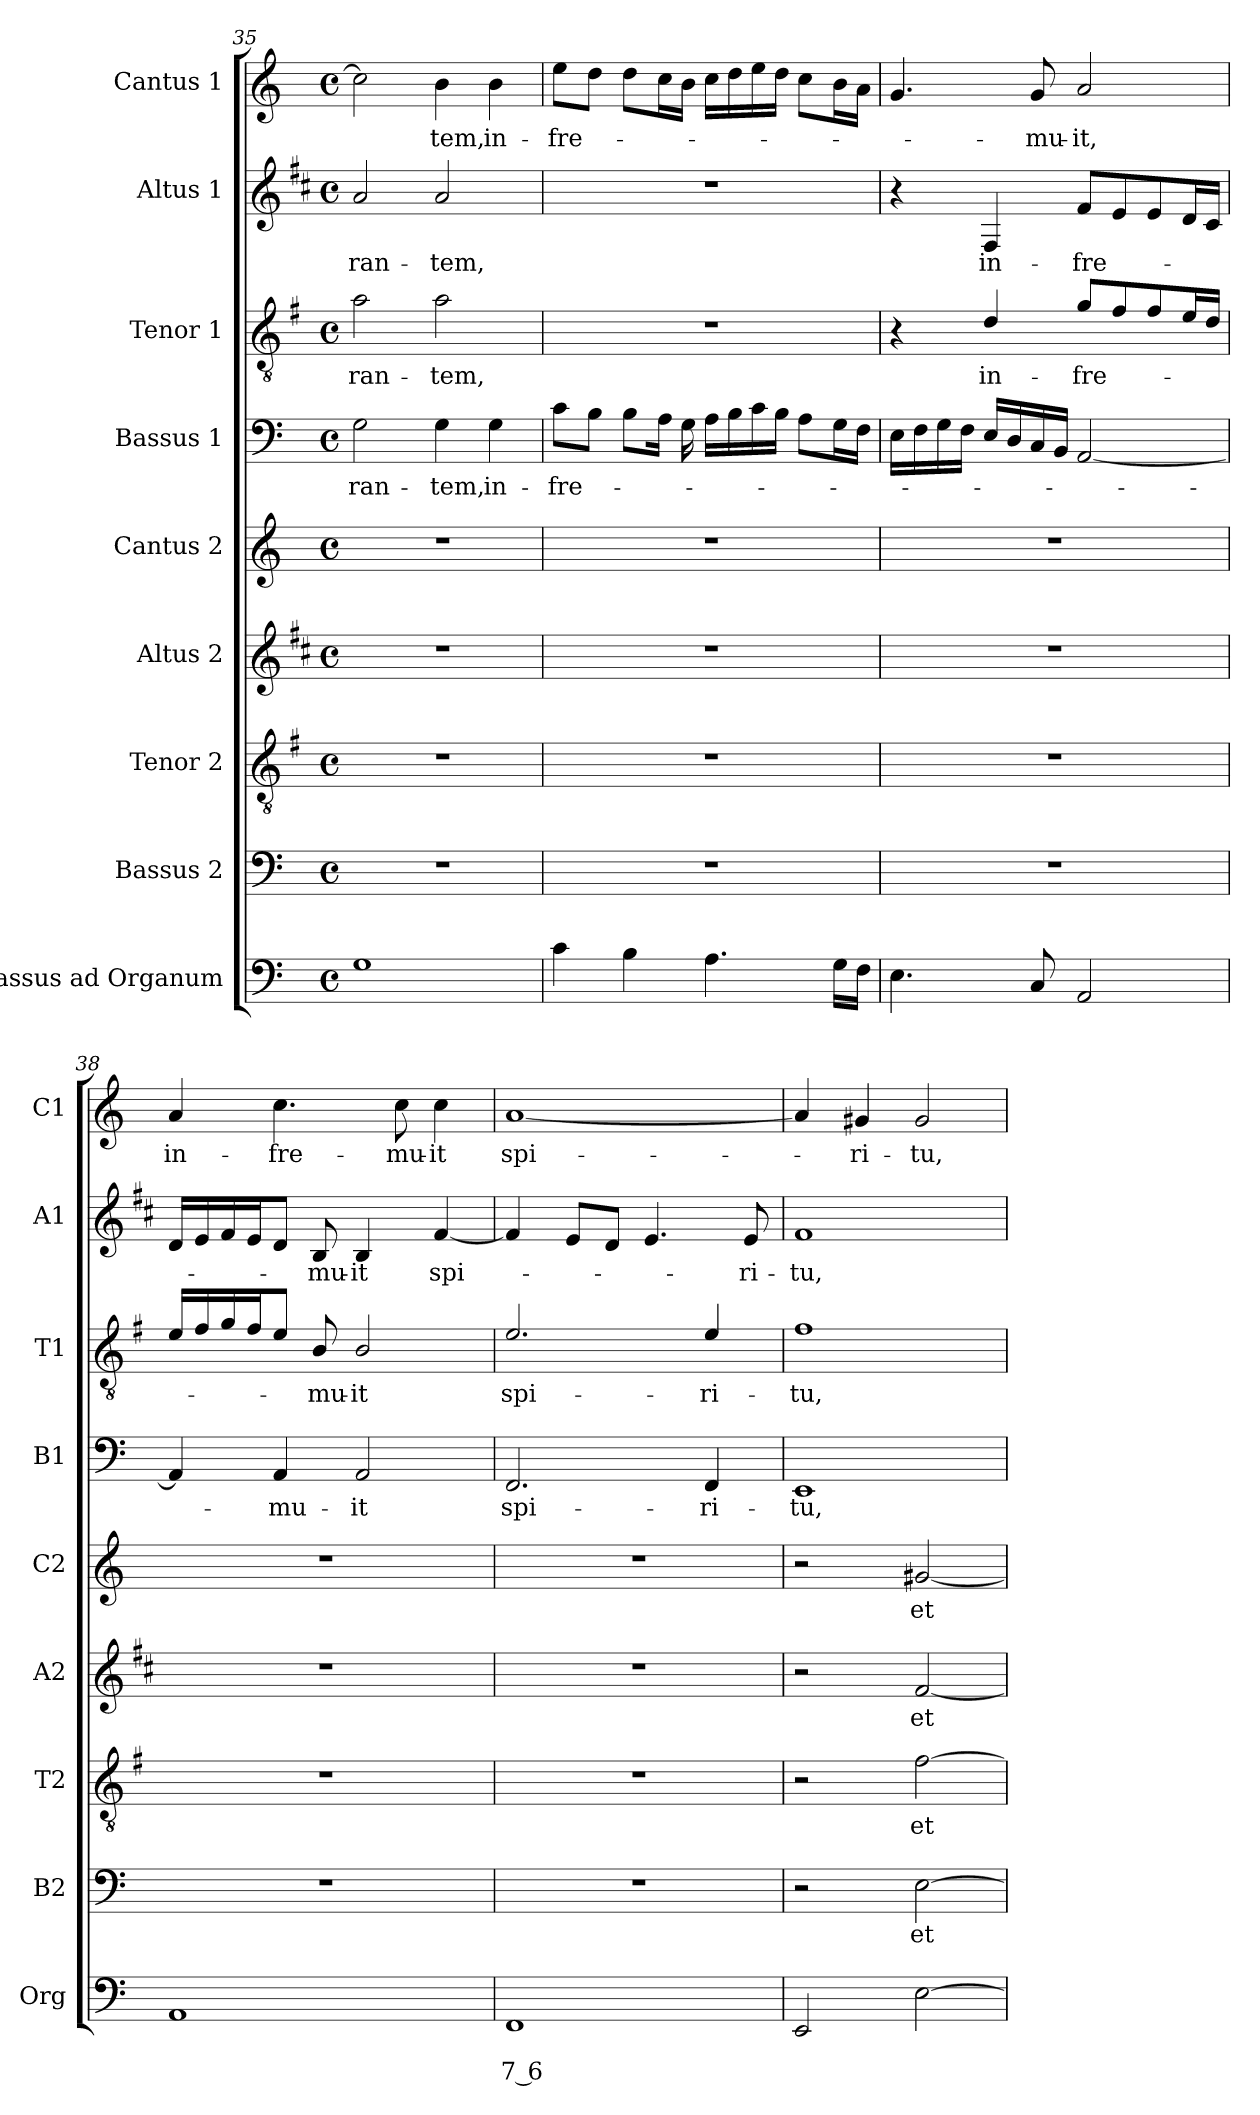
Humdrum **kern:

**kern	**text	**text	**kern	**text	**kern	**text	**kern	**text	**kern	**text	**kern	**text	**kern	**text	**kern	**text	**kern	**text
*part9	*part9	*part9	*part8	*part8	*part7	*part7	*part6	*part6	*part5	*part5	*part4	*part4	*part3	*part3	*part2	*part2	*part1	*part1
*staff9	*staff9	*staff9	*staff8	*staff8	*staff7	*staff7	*staff6	*staff6	*staff5	*staff5	*staff4	*staff4	*staff3	*staff3	*staff2	*staff2	*staff1	*staff1
*I"Bassus ad Organum	*	*	*I"Bassus 2	*	*I"Tenor 2	*	*I"Altus 2	*	*I"Cantus 2	*	*I"Bassus 1	*	*I"Tenor 1	*	*I"Altus 1	*	*I"Cantus 1	*
*I'Org	*	*	*I'B2	*	*I'T2	*	*I'A2	*	*I'C2	*	*I'B1	*	*I'T1	*	*I'A1	*	*I'C1	*
*clefF4	*	*	*clefF4	*	*clefGv2	*	*clefG2	*	*clefG2	*	*clefF4	*	*clefGv2	*	*clefG2	*	*clefG2	*
*	*	*	*	*	*ITrd4c7	*	*ITrd1c2	*	*	*	*	*	*ITrd4c7	*	*ITrd1c2	*	*	*
*k[]	*	*	*k[]	*	*k[]	*	*k[]	*	*k[]	*	*k[]	*	*k[]	*	*k[]	*	*k[]	*
*C:	*	*	*C:	*	*C:	*	*C:	*	*C:	*	*C:	*	*C:	*	*C:	*	*C:	*
*M4/4	*	*	*M4/4	*	*M4/4	*	*M4/4	*	*M4/4	*	*M4/4	*	*M4/4	*	*M4/4	*	*M4/4	*
*met(c)	*	*	*met(c)	*	*met(c)	*	*met(c)	*	*met(c)	*	*met(c)	*	*met(c)	*	*met(c)	*	*met(c)	*
=35	=35	=35	=35	=35	=35	=35	=35	=35	=35	=35	=35	=35	=35	=35	=35	=35	=35	=35
!	!	!	!	!	!	!	!	!	!	!	!	!LO:LY:b	!	!LO:LY:b	!	!LO:LY:b	!	!
1G	.	.	1r	.	1r	.	1r	.	1r	.	2G\	-ran-	2d\	-ran-	2g/	-ran-	2cc\]	.
!	!	!	!	!	!	!	!	!	!	!	!	!LO:LY:b	!	!LO:LY:b	!	!LO:LY:b	!	!LO:LY:b
.	.	.	.	.	.	.	.	.	.	.	4G\	-tem,	2d\	-tem,	2g/	-tem,	4b\	-tem,
!	!	!	!	!	!	!	!	!	!	!	!	!LO:LY:b	!	!	!	!	!	!LO:LY:b
.	.	.	.	.	.	.	.	.	.	.	4G\	in-	.	.	.	.	4b\	in-
!!LO:PB:g=z
=36	=36	=36	=36	=36	=36	=36	=36	=36	=36	=36	=36	=36	=36	=36	=36	=36	=36	=36
!	!	!	!	!	!	!	!	!	!	!	!	!LO:LY:b	!	!	!	!	!	!LO:LY:b
4c\	.	.	1r	.	1r	.	1r	.	1r	.	8c\L	-fre-	1r	.	1r	.	8ee\L	-fre-
.	.	.	.	.	.	.	.	.	.	.	8B\J	.	.	.	.	.	8dd\J	.
4B\	.	.	.	.	.	.	.	.	.	.	8B\L	.	.	.	.	.	8dd\L	.
.	.	.	.	.	.	.	.	.	.	.	16A\Jk	.	.	.	.	.	16cc\L	.
.	.	.	.	.	.	.	.	.	.	.	16G\	.	.	.	.	.	16b\JJ	.
4.A\	.	.	.	.	.	.	.	.	.	.	16A\LL	.	.	.	.	.	16cc\LL	.
.	.	.	.	.	.	.	.	.	.	.	16B\	.	.	.	.	.	16dd\	.
.	.	.	.	.	.	.	.	.	.	.	16c\	.	.	.	.	.	16ee\	.
.	.	.	.	.	.	.	.	.	.	.	16B\JJ	.	.	.	.	.	16dd\JJ	.
.	.	.	.	.	.	.	.	.	.	.	8A\L	.	.	.	.	.	8cc\L	.
16G\LL	.	.	.	.	.	.	.	.	.	.	16G\L	.	.	.	.	.	16b\L	.
16F\JJ	.	.	.	.	.	.	.	.	.	.	16F\JJ	.	.	.	.	.	16a\JJ	.
=37	=37	=37	=37	=37	=37	=37	=37	=37	=37	=37	=37	=37	=37	=37	=37	=37	=37	=37
4.E\	.	.	1r	.	1r	.	1r	.	1r	.	16E\LL	.	4r	.	4r	.	4.g/	.
.	.	.	.	.	.	.	.	.	.	.	16F\	.	.	.	.	.	.	.
.	.	.	.	.	.	.	.	.	.	.	16G\	.	.	.	.	.	.	.
.	.	.	.	.	.	.	.	.	.	.	16F\JJ	.	.	.	.	.	.	.
!	!	!	!	!	!	!	!	!	!	!	!	!	!	!LO:LY:b	!	!LO:LY:b	!	!
.	.	.	.	.	.	.	.	.	.	.	16E/LL	.	4G/	in-	4E/	in-	.	.
.	.	.	.	.	.	.	.	.	.	.	16D/	.	.	.	.	.	.	.
!	!	!	!	!	!	!	!	!	!	!	!	!	!	!	!	!	!	!LO:LY:b
8C/	.	.	.	.	.	.	.	.	.	.	16C/	.	.	.	.	.	8g/	-mu-
.	.	.	.	.	.	.	.	.	.	.	16BB/JJ	.	.	.	.	.	.	.
!	!	!	!	!	!	!	!	!	!	!	!	!	!	!LO:LY:b	!	!LO:LY:b	!	!LO:LY:b
2AA/	.	.	.	.	.	.	.	.	.	.	[2AA/	.	8c/L	-fre-	8e/L	-fre-	2a/	-it,
.	.	.	.	.	.	.	.	.	.	.	.	.	8B/	.	8d/	.	.	.
.	.	.	.	.	.	.	.	.	.	.	.	.	8B/	.	8d/	.	.	.
.	.	.	.	.	.	.	.	.	.	.	.	.	16A/L	.	16c/L	.	.	.
.	.	.	.	.	.	.	.	.	.	.	.	.	16G/JJ	.	16B/JJ	.	.	.
=38	=38	=38	=38	=38	=38	=38	=38	=38	=38	=38	=38	=38	=38	=38	=38	=38	=38	=38
!	!	!	!	!	!	!	!	!	!	!	!	!	!	!	!	!	!	!LO:LY:b
1AA	.	.	1r	.	1r	.	1r	.	1r	.	4AA/]	.	16A/LL	.	16c/LL	.	4a/	in-
.	.	.	.	.	.	.	.	.	.	.	.	.	16B/	.	16d/	.	.	.
.	.	.	.	.	.	.	.	.	.	.	.	.	16c/	.	16e/	.	.	.
.	.	.	.	.	.	.	.	.	.	.	.	.	16B/J	.	16d/J	.	.	.
!	!	!	!	!	!	!	!	!	!	!	!	!LO:LY:b	!	!	!	!	!	!LO:LY:b
.	.	.	.	.	.	.	.	.	.	.	4AA/	-mu-	8A/J	.	8c/J	.	4.cc\	-fre-
!	!	!	!	!	!	!	!	!	!	!	!	!	!	!LO:LY:b	!	!LO:LY:b	!	!
.	.	.	.	.	.	.	.	.	.	.	.	.	8E/	-mu-	8A/	-mu-	.	.
!	!	!	!	!	!	!	!	!	!	!	!	!LO:LY:b	!	!LO:LY:b	!	!LO:LY:b	!	!
.	.	.	.	.	.	.	.	.	.	.	2AA/	-it	2E/	-it	4A/	-it	.	.
!	!	!	!	!	!	!	!	!	!	!	!	!	!	!	!	!	!	!LO:LY:b
.	.	.	.	.	.	.	.	.	.	.	.	.	.	.	.	.	8cc\	-mu-
!	!	!	!	!	!	!	!	!	!	!	!	!	!	!	!	!LO:LY:b	!	!LO:LY:b
.	.	.	.	.	.	.	.	.	.	.	.	.	.	.	[4e/	spi-	4cc\	-it
=39	=39	=39	=39	=39	=39	=39	=39	=39	=39	=39	=39	=39	=39	=39	=39	=39	=39	=39
!	!	!LO:LY:b	!	!	!	!	!	!	!	!	!	!LO:LY:b	!	!LO:LY:b	!	!	!	!LO:LY:b
1FF	.	7 6	1r	.	1r	.	1r	.	1r	.	2.FF/	spi-	2.A/	spi-	4e/]	.	[1a	spi-
.	.	.	.	.	.	.	.	.	.	.	.	.	.	.	8d/L	.	.	.
.	.	.	.	.	.	.	.	.	.	.	.	.	.	.	8c/J	.	.	.
.	.	.	.	.	.	.	.	.	.	.	.	.	.	.	4.d/	.	.	.
!	!	!	!	!	!	!	!	!	!	!	!	!LO:LY:b	!	!LO:LY:b	!	!	!	!
.	.	.	.	.	.	.	.	.	.	.	4FF/	-ri-	4A/	-ri-	.	.	.	.
!	!	!	!	!	!	!	!	!	!	!	!	!	!	!	!	!LO:LY:b	!	!
.	.	.	.	.	.	.	.	.	.	.	.	.	.	.	8d/	-ri-	.	.
=40	=40	=40	=40	=40	=40	=40	=40	=40	=40	=40	=40	=40	=40	=40	=40	=40	=40	=40
!	!	!	!	!	!	!	!	!	!	!	!	!LO:LY:b	!	!LO:LY:b	!	!LO:LY:b	!	!
2EE/	.	.	2r	.	2r	.	2r	.	2r	.	1EE	-tu,	1B	-tu,	1e	-tu,	4a/]	.
!	!	!	!	!	!	!	!	!	!	!	!	!	!	!	!	!	!	!LO:LY:b
.	.	.	.	.	.	.	.	.	.	.	.	.	.	.	.	.	4g#X/	-ri-
!	!	!	!	!LO:LY:b	!	!LO:LY:b	!	!LO:LY:b	!	!LO:LY:b	!	!	!	!	!	!	!	!LO:LY:b
[2E\	.	.	[2E\	et	[2B\	et	[2e/	et	[2g#X/	et	.	.	.	.	.	.	2g#/	-tu,
=	=	=	=	=	=	=	=	=	=	=	=	=	=	=	=	=	=	=
*-	*-	*-	*-	*-	*-	*-	*-	*-	*-	*-	*-	*-	*-	*-	*-	*-	*-	*-
